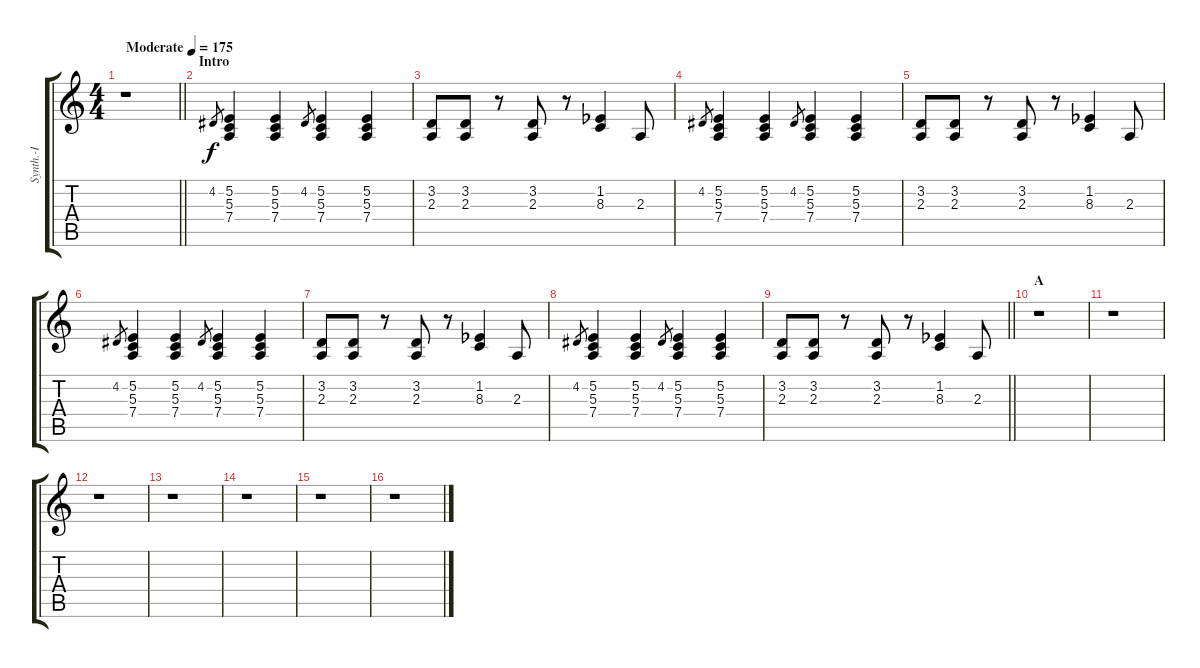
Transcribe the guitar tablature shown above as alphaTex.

\track ("Synth.-I" "Synth.-I") {instrument pad1newage}
\staff {score tabs}
\tuning (E4 B3 G3 D3 A2 E2) {hide}
\ts (4 4)
\tempo (175 "Moderate")
\clef g2
\barLineRight lightlight
\ks c
r.1{dy f instrument pad1newage} |
\section ("" "Intro")
4.2.8{gr} (5.2 5.3 7.4).4 (5.2 5.3 7.4).4 4.2.8{gr} (5.2 5.3 7.4).4 (5.2 5.3 7.4).4 |
(3.2 2.3).8 (3.2 2.3).8 r.8 (3.2 2.3).8 r.8 (1.2 8.3{acc b}).4 2.3.8 |
4.2.8{gr} (5.2 5.3 7.4).4 (5.2 5.3 7.4).4 4.2.8{gr} (5.2 5.3 7.4).4 (5.2 5.3 7.4).4 |
(3.2 2.3).8 (3.2 2.3).8 r.8 (3.2 2.3).8 r.8 (1.2 8.3{acc b}).4 2.3.8 |
4.2.8{gr} (5.2 5.3 7.4).4 (5.2 5.3 7.4).4 4.2.8{gr} (5.2 5.3 7.4).4 (5.2 5.3 7.4).4 |
(3.2 2.3).8 (3.2 2.3).8 r.8 (3.2 2.3).8 r.8 (1.2 8.3{acc b}).4 2.3.8 |
4.2.8{gr} (5.2 5.3 7.4).4 (5.2 5.3 7.4).4 4.2.8{gr} (5.2 5.3 7.4).4 (5.2 5.3 7.4).4 |
\barLineRight lightlight
(3.2 2.3).8 (3.2 2.3).8 r.8 (3.2 2.3).8 r.8 (1.2 8.3{acc b}).4 2.3.8 |
\section ("" "A")
r.1 |
r.1 |
r.1 |
r.1 |
r.1 |
r.1 |
r.1
